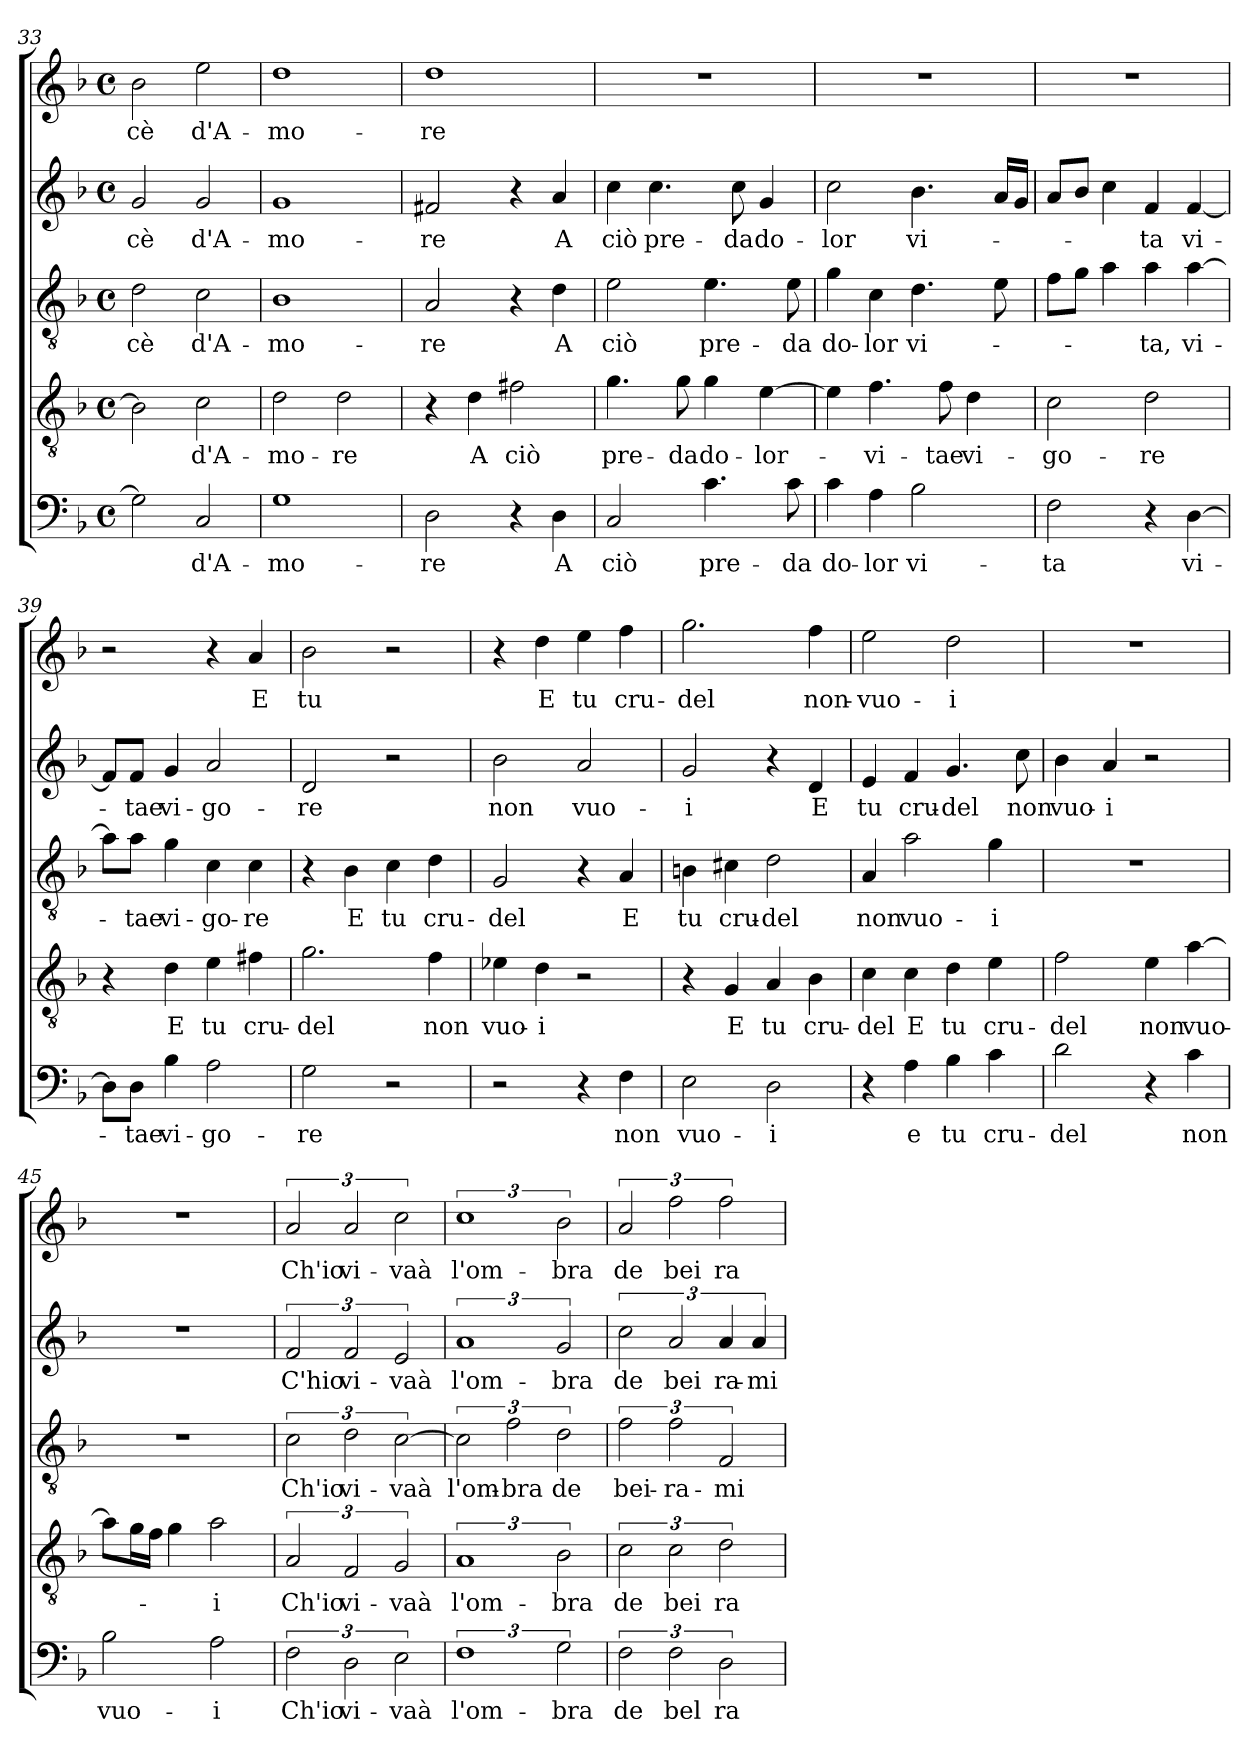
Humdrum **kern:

**kern	**text	**kern	**text	**kern	**text	**kern	**text	**kern	**text
*part5	*part5	*part4	*part4	*part3	*part3	*part2	*part2	*part1	*part1
*staff5	*staff5	*staff4	*staff4	*staff3	*staff3	*staff2	*staff2	*staff1	*staff1
*clefF4	*	*clefGv2	*	*clefGv2	*	*clefG2	*	*clefG2	*
*k[b-]	*	*k[b-]	*	*k[b-]	*	*k[b-]	*	*k[b-]	*
*F:	*	*F:	*	*F:	*	*F:	*	*F:	*
*M4/4	*	*M4/4	*	*M4/4	*	*M4/4	*	*M4/4	*
*met(c)	*	*met(c)	*	*met(c)	*	*met(c)	*	*met(c)	*
=33	=33	=33	=33	=33	=33	=33	=33	=33	=33
2G\]	.	2B-\]	.	2d\	-cè	2g/	-cè	2b-\	-cè
2C/	d'A-	2c\	d'A-	2c\	d'A-	2g/	d'A-	2ee\	d'A-
=34	=34	=34	=34	=34	=34	=34	=34	=34	=34
1G	-mo-	2d\	-mo-	1B-	-mo-	1g	-mo-	1dd	-mo-
.	.	2d\	-re	.	.	.	.	.	.
=35	=35	=35	=35	=35	=35	=35	=35	=35	=35
2D\	-re	4r	.	2A/	-re	2f#X/	-re	1dd	-re
.	.	4d\	A	.	.	.	.	.	.
4r	.	2f#X\	ciò	4r	.	4r	.	.	.
4D\	A	.	.	4d\	A	4a/	A	.	.
!!LO:LB:g=z
=36	=36	=36	=36	=36	=36	=36	=36	=36	=36
2C/	ciò	4.g\	pre-	2e\	ciò	4cc\	ciò	1r	.
.	.	.	.	.	.	4.cc\	pre-	.	.
.	.	8g\	-da	.	.	.	.	.	.
4.c\	pre-	4g\	do-	4.e\	pre-	.	.	.	.
.	.	.	.	.	.	8cc\	-da	.	.
.	.	[4e\	-lor-	.	.	4g/	do-	.	.
8c\	-da	.	.	8e\	-da	.	.	.	.
=37	=37	=37	=37	=37	=37	=37	=37	=37	=37
4c\	do-	4e\]	.	4g\	do-	2cc\	-lor	1r	.
4A\	-lor	4.f\	-vi-	4c\	-lor	.	.	.	.
2B-\	vi-	.	.	4.d\	vi-	4.b-\	vi-	.	.
.	.	8f\	-tae	.	.	.	.	.	.
.	.	4d\	vi-	.	.	.	.	.	.
.	.	.	.	8e\	.	16a/LL	.	.	.
.	.	.	.	.	.	16g/JJ	.	.	.
=38	=38	=38	=38	=38	=38	=38	=38	=38	=38
2F\	-ta	2c\	-go-	8f\L	.	8a/L	.	1r	.
.	.	.	.	8g\J	.	8b-/J	.	.	.
.	.	.	.	4a\	.	4cc\	.	.	.
4r	.	2d\	-re	4a\	-ta,	4f/	-ta	.	.
[4D\	vi-	.	.	[4a\	vi-	[4f/	vi-	.	.
=39	=39	=39	=39	=39	=39	=39	=39	=39	=39
8D\L]	.	4r	.	8a\L]	.	8f/L]	.	2r	.
8D\J	-tae	.	.	8a\J	-tae	8f/J	-tae	.	.
4B-\	vi-	4d\	E	4g\	vi-	4g/	vi-	.	.
2A\	-go-	4e\	tu	4c\	-go-	2a/	-go-	4r	.
.	.	4f#X\	cru-	4c\	-re	.	.	4a/	E
=40	=40	=40	=40	=40	=40	=40	=40	=40	=40
2G\	-re	2.g\	-del	4r	.	2d/	-re	2b-\	tu
.	.	.	.	4B-\	E	.	.	.	.
2r	.	.	.	4c\	tu	2r	.	2r	.
.	.	4f\	non	4d\	cru-	.	.	.	.
!!LO:LB:g=z
=41	=41	=41	=41	=41	=41	=41	=41	=41	=41
2r	.	4e-X\	vuo-	2G/	-del	2b-\	non	4r	.
.	.	4d\	-i	.	.	.	.	4dd\	E
4r	.	2r	.	4r	.	2a/	vuo-	4ee\	tu
4F\	non	.	.	4A/	E	.	.	4ff\	cru-
=42	=42	=42	=42	=42	=42	=42	=42	=42	=42
2E\	vuo-	4r	.	4Bn\	tu	2g/	-i	2.gg\	-del
.	.	4G/	E	4c#X\	cru-	.	.	.	.
2D\	-i	4A/	tu	2d\	-del	4r	.	.	.
.	.	4B-\	cru-	.	.	4d/	E	4ff\	non-
=43	=43	=43	=43	=43	=43	=43	=43	=43	=43
4r	.	4c\	-del	4A/	non	4e/	tu	2ee\	-vuo-
4A\	e	4c\	E	2a\	vuo-	4f/	cru-	.	.
4B-\	tu	4d\	tu	.	.	4.g/	-del	2dd\	-i
4c\	cru-	4e\	cru-	4g\	-i	.	.	.	.
.	.	.	.	.	.	8cc\	non	.	.
=44	=44	=44	=44	=44	=44	=44	=44	=44	=44
2d\	-del	2f\	-del	1r	.	4b-\	vuo-	1r	.
.	.	.	.	.	.	4a/	-i	.	.
4r	.	4e\	non	.	.	2r	.	.	.
4c\	non	[4a\	vuo-	.	.	.	.	.	.
=45	=45	=45	=45	=45	=45	=45	=45	=45	=45
2B-\	vuo-	8a\L]	.	1r	.	1r	.	1r	.
.	.	16g\L	.	.	.	.	.	.	.
.	.	16f\JJ	.	.	.	.	.	.	.
.	.	4g\	.	.	.	.	.	.	.
2A\	-i	2a\	-i	.	.	.	.	.	.
!!LO:PB:g=z
=46	=46	=46	=46	=46	=46	=46	=46	=46	=46
3F\	Ch'io	3A/	Ch'io	3c\	Ch'io	3f/	C'hio	3a/	Ch'io
3D\	vi-	3F/	vi-	3d\	vi-	3f/	vi-	3a/	vi-
3E\	-vaà	3G/	-vaà	[3c\	-vaà	3e/	-vaà	3cc\	-vaà
=47	=47	=47	=47	=47	=47	=47	=47	=47	=47
3%2F	l'om-	3%2A	l'om-	3c\]	l'om-	3%2a	l'om-	3%2cc	l'om-
.	.	.	.	3f\	-bra	.	.	.	.
3G\	-bra	3B-\	-bra	3d\	de	3g/	-bra	3b-\	-bra
=48	=48	=48	=48	=48	=48	=48	=48	=48	=48
3F\	de	3c\	de	3f\	bei-	3cc\	de	3a/	de
3F\	bel	3c\	bei	3f\	-ra-	3a/	bei	3ff\	bei
3D\	ra-	3d\	ra-	3F/	-mi	6a/	ra-	3ff\	ra-
.	.	.	.	.	.	6a/	-mi	.	.
=	=	=	=	=	=	=	=	=	=
*-	*-	*-	*-	*-	*-	*-	*-	*-	*-
